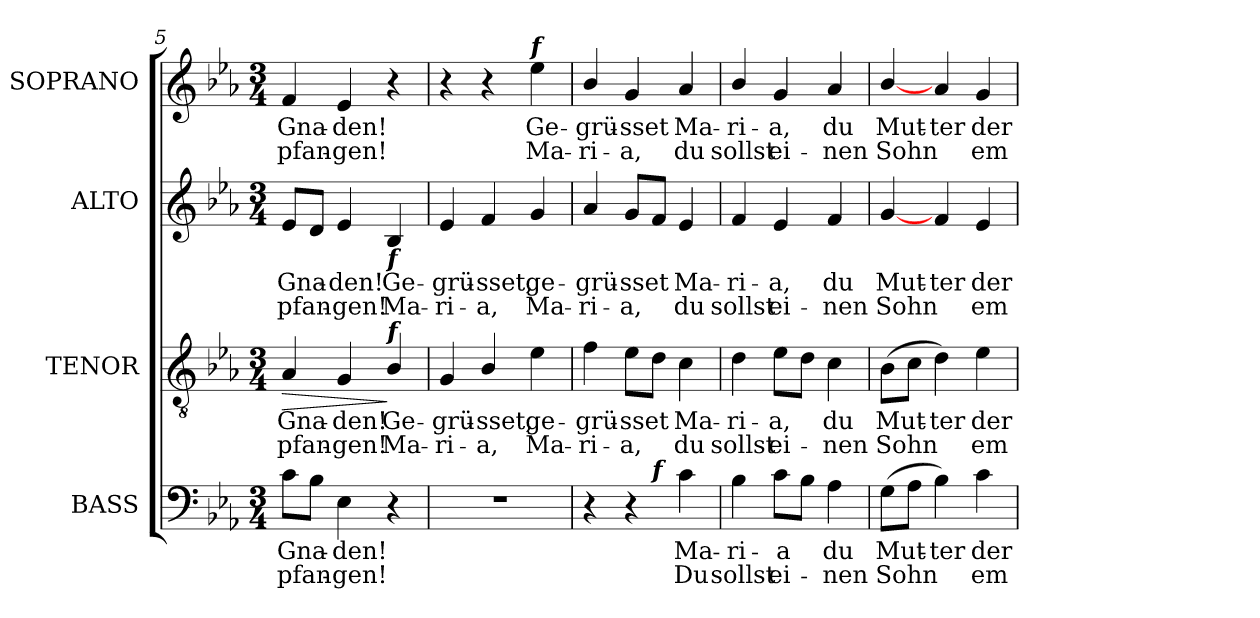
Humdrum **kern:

**kern	**text	**text	**kern	**text	**text	**dynam	**kern	**text	**text	**kern	**text	**text
*part4	*part4	*part4	*part3	*part3	*part3	*part3	*part2	*part2	*part2	*part1	*part1	*part1
*staff4	*staff4	*staff4	*staff3	*staff3	*staff3	*staff3	*staff2	*staff2	*staff2	*staff1	*staff1	*staff1
*I"BASS	*	*	*I"TENOR	*	*	*	*I"ALTO	*	*	*I"SOPRANO	*	*
*I'B.	*	*	*I'T.	*	*	*	*I'A.	*	*	*I'S.	*	*
*clefF4	*	*	*clefGv2	*	*	*	*clefG2	*	*	*clefG2	*	*
*	*	*	*ITrd7c12	*	*	*	*	*	*	*	*	*
*k[b-e-a-]	*	*	*k[b-e-a-]	*	*	*	*k[b-e-a-]	*	*	*k[b-e-a-]	*	*
*E-:	*	*	*E-:	*	*	*	*E-:	*	*	*E-:	*	*
*M3/4	*	*	*M3/4	*	*	*	*M3/4	*	*	*M3/4	*	*
=5	=5	=5	=5	=5	=5	=5	=5	=5	=5	=5	=5	=5
!	!LO:LY:b:color=#000000	!LO:LY:b:color=#000000	!	!	!	!	!	!	!	!	!	!
!	!	!	!	!LO:LY:b:color=#000000	!LO:LY:b:color=#000000	!LO:HP:b	!	!	!	!	!	!
!	!	!	!	!	!	!	!	!LO:LY:b:color=#000000	!LO:LY:b:color=#000000	!	!	!
!	!	!	!	!	!	!	!	!	!	!	!LO:LY:b:color=#000000	!LO:LY:b:color=#000000
8ci\L	Gna-	-pfan-	4AA-i/	Gna-	-pfan-	>	8e-i/L	Gna-	-pfan-	4fi/	Gna-	-pfan-
8B-i\J	.	.	.	.	.	.	8di/J	.	.	.	.	.
!	!LO:LY:b:color=#000000	!LO:LY:b:color=#000000	!	!	!	!	!	!	!	!	!	!
!	!	!	!	!LO:LY:b:color=#000000	!LO:LY:b:color=#000000	!	!	!	!	!	!	!
!	!	!	!	!	!	!	!	!LO:LY:b:color=#000000	!LO:LY:b:color=#000000	!	!	!
!	!	!	!	!	!	!	!	!	!	!	!LO:LY:b:color=#000000	!LO:LY:b:color=#000000
4E-i\	-den!	-gen!	4GGi/	-den!	-gen!	.	4e-i/	-den!	-gen!	4e-i/	-den!	-gen!
!	!	!	!	!LO:LY:b:color=#000000	!LO:LY:b:color=#000000	!	!	!	!	!	!	!
!	!	!	!	!	!	!	!LO:TX:b:Bi:t=f	!	!	!	!	!
!	!	!	!LO:TX:a:Bi:t=f	!	!	!	!	!	!	!	!	!
!	!	!	!	!	!	!	!	!LO:LY:b:color=#000000	!LO:LY:b:color=#000000	!	!	!
4r	.	.	4BB-i/	Ge-	Ma-	]	4B-i/	Ge-	Ma-	4r	.	.
!!LO:LB:g=z
=6	=6	=6	=6	=6	=6	=6	=6	=6	=6	=6	=6	=6
!LO:N:vis=1	!	!	!	!	!	!	!	!	!	!	!	!
!	!	!	!	!LO:LY:b:color=#000000	!LO:LY:b:color=#000000	!	!	!	!	!	!	!
!	!	!	!	!	!	!	!	!LO:LY:b:color=#000000	!LO:LY:b:color=#000000	!	!	!
2.r	.	.	4GGi/	-grü-	-ri-	.	4e-i/	-grü-	-ri-	4r	.	.
!	!	!	!	!LO:LY:b:color=#000000	!LO:LY:b:color=#000000	!	!	!	!	!	!	!
!	!	!	!	!	!	!	!	!LO:LY:b:color=#000000	!LO:LY:b:color=#000000	!	!	!
.	.	.	4BB-i/	-sset,	-a,	.	4fi/	-sset,	-a,	4r	.	.
!	!	!	!	!LO:LY:b:color=#000000	!LO:LY:b:color=#000000	!	!	!	!	!	!	!
!	!	!	!	!	!	!	!	!LO:LY:b:color=#000000	!LO:LY:b:color=#000000	!	!	!
!	!	!	!	!	!	!	!	!	!	!LO:TX:a:Bi:t=f	!	!
!	!	!	!	!	!	!	!	!	!	!	!LO:LY:b:color=#000000	!LO:LY:b:color=#000000
.	.	.	4E-i\	ge-	Ma-	.	4gi/	ge-	Ma-	4ee-i\	Ge-	Ma-
=7	=7	=7	=7	=7	=7	=7	=7	=7	=7	=7	=7	=7
!	!	!	!	!LO:LY:b:color=#000000	!LO:LY:b:color=#000000	!	!	!	!	!	!	!
!	!	!	!	!	!	!	!	!LO:LY:b:color=#000000	!LO:LY:b:color=#000000	!	!	!
!	!	!	!	!	!	!	!	!	!	!	!LO:LY:b:color=#000000	!LO:LY:b:color=#000000
*^	*	*	*	*	*	*	*	*	*	*	*	*
4r	4.ryy	.	.	4Fi\	-grü-	-ri-	.	4a-i/	-grü-	-ri-	4b-i/	-grü-	-ri-
!	!	!	!	!	!LO:LY:b:color=#000000	!LO:LY:b:color=#000000	!	!	!	!	!	!	!
!	!	!	!	!	!	!	!	!	!LO:LY:b:color=#000000	!LO:LY:b:color=#000000	!	!	!
!	!	!	!	!	!	!	!	!	!	!	!	!LO:LY:b:color=#000000	!LO:LY:b:color=#000000
4r	.	.	.	8E-i\L	-sset	-a,	.	8gi/L	-sset	-a,	4gi/	-sset	-a,
!	!LO:TX:a:Bi:t=f	!	!	!	!	!	!	!	!	!	!	!	!
.	4.ryy	.	.	8Di\J	.	.	.	8fi/J	.	.	.	.	.
!	!	!LO:LY:b:color=#000000	!LO:LY:b:color=#000000	!	!	!	!	!	!	!	!	!	!
!	!	!	!	!	!LO:LY:b:color=#000000	!LO:LY:b:color=#000000	!	!	!	!	!	!	!
!	!	!	!	!	!	!	!	!	!LO:LY:b:color=#000000	!LO:LY:b:color=#000000	!	!	!
!	!	!	!	!	!	!	!	!	!	!	!	!LO:LY:b:color=#000000	!LO:LY:b:color=#000000
4ci\	.	Ma-	Du	4Ci\	Ma-	du	.	4e-i/	Ma-	du	4a-i/	Ma-	du
*v	*v	*	*	*	*	*	*	*	*	*	*	*	*
=8	=8	=8	=8	=8	=8	=8	=8	=8	=8	=8	=8	=8
*^	*	*	*	*	*	*	*	*	*	*	*	*
!	!	!LO:LY:b:color=#000000	!LO:LY:b:color=#000000	!	!	!	!	!	!	!	!	!	!
*v	*v	*	*	*	*	*	*	*	*	*	*	*	*
*^	*	*	*	*	*	*	*	*	*	*	*	*
!	!	!	!	!	!LO:LY:b:color=#000000	!LO:LY:b:color=#000000	!	!	!	!	!	!	!
*v	*v	*	*	*	*	*	*	*	*	*	*	*	*
*^	*	*	*	*	*	*	*	*	*	*	*	*
!	!	!	!	!	!	!	!	!	!LO:LY:b:color=#000000	!LO:LY:b:color=#000000	!	!	!
*v	*v	*	*	*	*	*	*	*	*	*	*	*	*
*^	*	*	*	*	*	*	*	*	*	*	*	*
!	!	!	!	!	!	!	!	!	!	!	!	!LO:LY:b:color=#000000	!LO:LY:b:color=#000000
*v	*v	*	*	*	*	*	*	*	*	*	*	*	*
4B-i\	-ri-	sollst	4Di\	-ri-	sollst	.	4fi/	-ri-	sollst	4b-i/	-ri-	sollst
!	!LO:LY:b:color=#000000	!LO:LY:b:color=#000000	!	!	!	!	!	!	!	!	!	!
!	!	!	!	!LO:LY:b:color=#000000	!LO:LY:b:color=#000000	!	!	!	!	!	!	!
!	!	!	!	!	!	!	!	!LO:LY:b:color=#000000	!LO:LY:b:color=#000000	!	!	!
!	!	!	!	!	!	!	!	!	!	!	!LO:LY:b:color=#000000	!LO:LY:b:color=#000000
8ci\L	-a	ei-	8E-i\L	-a,	ei-	.	4e-i/	-a,	ei-	4gi/	-a,	ei-
8B-i\J	.	.	8Di\J	.	.	.	.	.	.	.	.	.
!	!LO:LY:b:color=#000000	!LO:LY:b:color=#000000	!	!	!	!	!	!	!	!	!	!
!	!	!	!	!LO:LY:b:color=#000000	!LO:LY:b:color=#000000	!	!	!	!	!	!	!
!	!	!	!	!	!	!	!	!LO:LY:b:color=#000000	!LO:LY:b:color=#000000	!	!	!
!	!	!	!	!	!	!	!	!	!	!	!LO:LY:b:color=#000000	!LO:LY:b:color=#000000
4A-i\	du	-nen	4Ci\	du	-nen	.	4fi/	du	-nen	4a-i/	du	-nen
=9	=9	=9	=9	=9	=9	=9	=9	=9	=9	=9	=9	=9
!	!LO:LY:b:color=#000000	!LO:LY:b:color=#000000	!	!	!	!	!	!	!	!	!	!
!	!	!	!	!LO:LY:b:color=#000000	!LO:LY:b:color=#000000	!	!	!	!	!	!	!
!	!	!	!	!	!	!	!	!LO:LY:b:color=#000000	!LO:LY:b:color=#000000	!	!	!
!	!	!	!	!	!	!	!	!	!	!	!LO:LY:b:color=#000000	!LO:LY:b:color=#000000
(8Gi\L	Mut-	Sohn	(8BB-i\L	Mut-	Sohn	.	[4gi/	Mut-	Sohn	[4b-i/	Mut-	Sohn
8A-i\J	.	.	8Ci\J	.	.	.	.	.	.	.	.	.
!	!LO:LY:b:color=#000000	!	!	!	!	!	!	!	!	!	!	!
!	!	!	!	!LO:LY:b:color=#000000	!	!	!	!	!	!	!	!
!	!	!	!	!	!	!	!	!LO:LY:b:color=#000000	!	!	!	!
!	!	!	!	!	!	!	!	!	!	!	!LO:LY:b:color=#000000	!
4B-i\)	-ter	.	4Di\)	-ter	.	.	4fi/	-ter	.	4a-i/	-ter	.
!	!LO:LY:b:color=#000000	!LO:LY:b:color=#000000	!	!	!	!	!	!	!	!	!	!
!	!	!	!	!LO:LY:b:color=#000000	!LO:LY:b:color=#000000	!	!	!	!	!	!	!
!	!	!	!	!	!	!	!	!LO:LY:b:color=#000000	!LO:LY:b:color=#000000	!	!	!
!	!	!	!	!	!	!	!	!	!	!	!LO:LY:b:color=#000000	!LO:LY:b:color=#000000
4ci\	der	em-	4E-i\	der	em-	.	4e-i/	der	em-	4gi/	der	em-
=	=	=	=	=	=	=	=	=	=	=	=	=
*-	*-	*-	*-	*-	*-	*-	*-	*-	*-	*-	*-	*-
